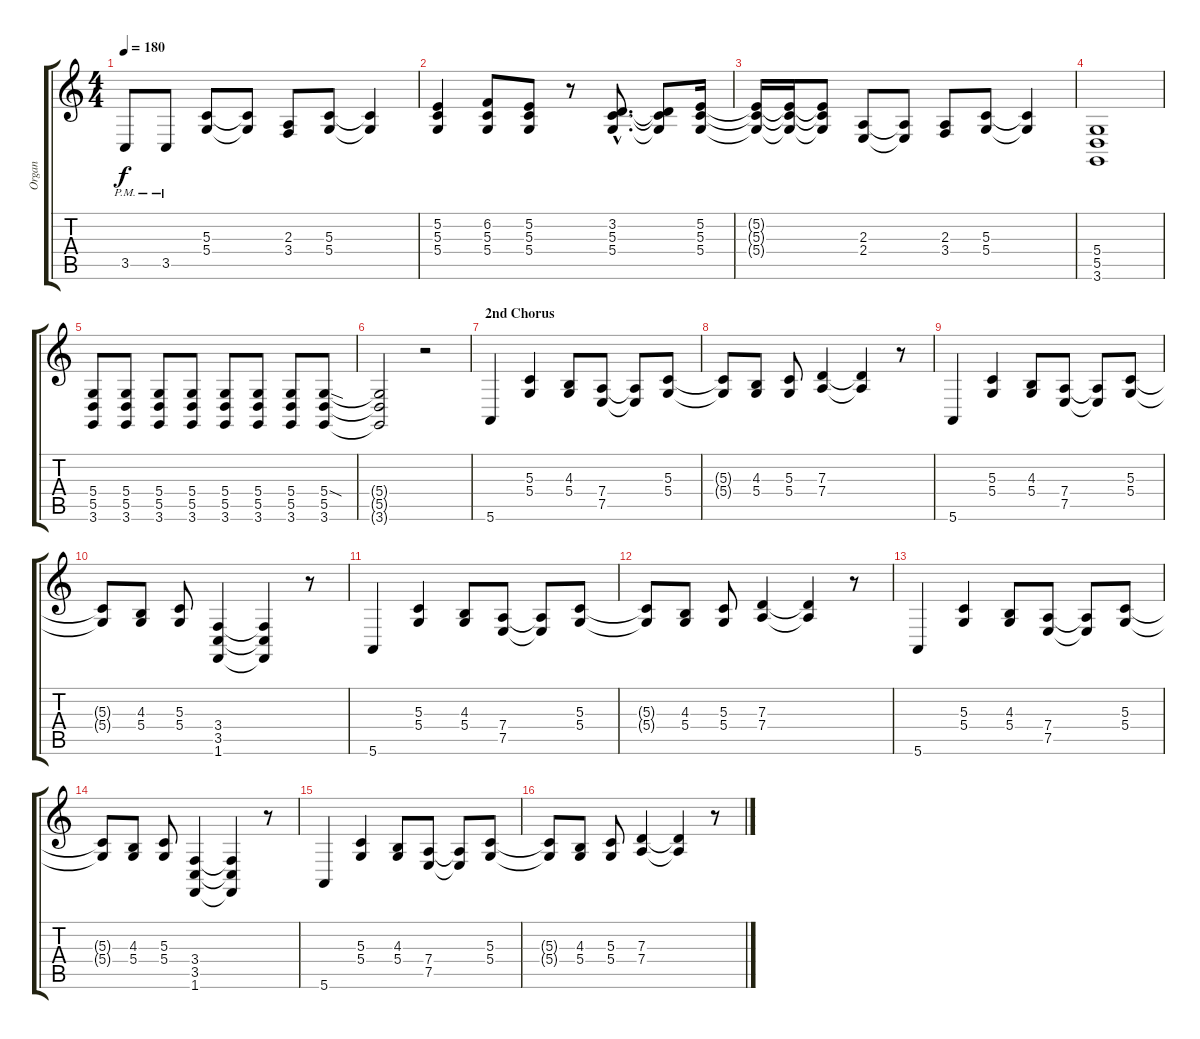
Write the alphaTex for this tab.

\track ("Organ" "Organ") {instrument drawbarorgan}
\staff {score tabs}
\tuning (E4 B3 G3 D3 A2 E2) {hide}
\ts (4 4)
\tempo 180
\clef g2
\ks c
3.5{pm}.8{dy f} 3.5{pm}.8 (5.3 5.4).8 (5.3{t} 5.4{t}).8 (2.3 3.4).8 (5.3 5.4).8 (5.3{t} 5.4{t}).4 |
(5.2 5.3 5.4).4 (6.2 5.3 5.4).8 (5.2 5.3 5.4).8 r.8 (3.2{hac} 5.3{hac} 5.4{hac}).8{d} (3.2{t} 5.3{t} 5.4{t}).8 (5.2 5.3 5.4).16 |
(5.2{t} 5.3{t} 5.4{t}).16 (5.2{t} 5.3{t} 5.4{t}).16 (5.2{t} 5.3{t} 5.4{t}).8 (2.3 2.4).8 (2.3{t} 2.4{t}).8 (2.3 3.4).8 (5.3 5.4).8 (5.3{t} 5.4{t}).4 |
(5.4 5.5 3.6).1 |
(5.4 5.5 3.6).8 (5.4 5.5 3.6).8 (5.4 5.5 3.6).8 (5.4 5.5 3.6).8 (5.4 5.5 3.6).8 (5.4 5.5 3.6).8 (5.4 5.5 3.6).8 (5.4{sod} 5.5 3.6).8 |
(5.4{t} 5.5{t} 3.6{t}).2 r.2 |
\section ("" "2nd Chorus")
5.6.4{volume 16 instrument drawbarorgan} (5.3 5.4).4 (4.3 5.4).8 (7.4 7.5).8 (7.4{t} 7.5{t}).8 (5.3 5.4).8 |
(5.3{t} 5.4{t}).8 (4.3 5.4).8 (5.3 5.4).8 (7.3 7.4).4 (7.3{t} 7.4{t}).4 r.8 |
5.6.4 (5.3 5.4).4 (4.3 5.4).8 (7.4 7.5).8 (7.4{t} 7.5{t}).8 (5.3 5.4).8 |
(5.3{t} 5.4{t}).8 (4.3 5.4).8 (5.3 5.4).8 (3.4 3.5 1.6).4 (3.4{t} 3.5{t} 1.6{t}).4 r.8 |
5.6.4 (5.3 5.4).4 (4.3 5.4).8 (7.4 7.5).8 (7.4{t} 7.5{t}).8 (5.3 5.4).8 |
(5.3{t} 5.4{t}).8 (4.3 5.4).8 (5.3 5.4).8 (7.3 7.4).4 (7.3{t} 7.4{t}).4 r.8 |
5.6.4 (5.3 5.4).4 (4.3 5.4).8 (7.4 7.5).8 (7.4{t} 7.5{t}).8 (5.3 5.4).8 |
(5.3{t} 5.4{t}).8 (4.3 5.4).8 (5.3 5.4).8 (3.4 3.5 1.6).4 (3.4{t} 3.5{t} 1.6{t}).4 r.8 |
5.6.4 (5.3 5.4).4 (4.3 5.4).8 (7.4 7.5).8 (7.4{t} 7.5{t}).8 (5.3 5.4).8 |
(5.3{t} 5.4{t}).8 (4.3 5.4).8 (5.3 5.4).8 (7.3 7.4).4 (7.3{t} 7.4{t}).4 r.8
